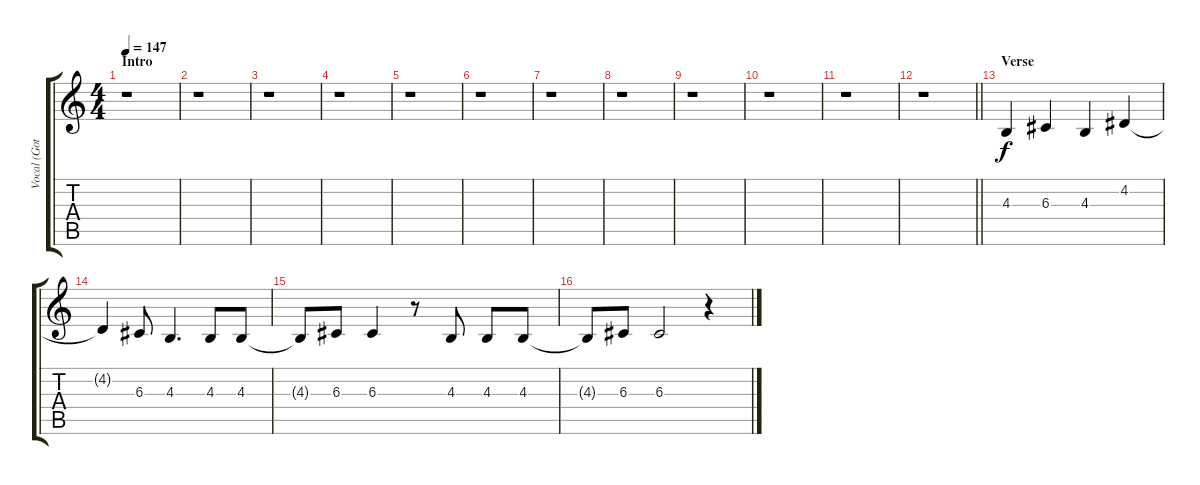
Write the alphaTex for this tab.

\track ("Vocal (Gotou)" "Vocal (Got") {instrument cello}
\staff {score tabs}
\tuning (E4 B3 G3 D3 A2 E2) {hide}
\ts (4 4)
\section ("" "Intro")
\tempo 147
\clef g2
\ks c
r.1{dy f instrument cello} |
r.1 |
r.1 |
r.1 |
r.1 |
r.1 |
r.1 |
r.1 |
r.1 |
r.1 |
r.1 |
\barLineRight lightlight
r.1 |
\section ("" "Verse")
4.3.4 6.3.4 4.3.4 4.2.4 |
4.2{t}.4 6.3.8 4.3.4{d} 4.3.8 4.3.8 |
4.3{t}.8 6.3.8 6.3.4 r.8 4.3.8 4.3.8 4.3.8 |
4.3{t}.8 6.3.8 6.3.2 r.4
